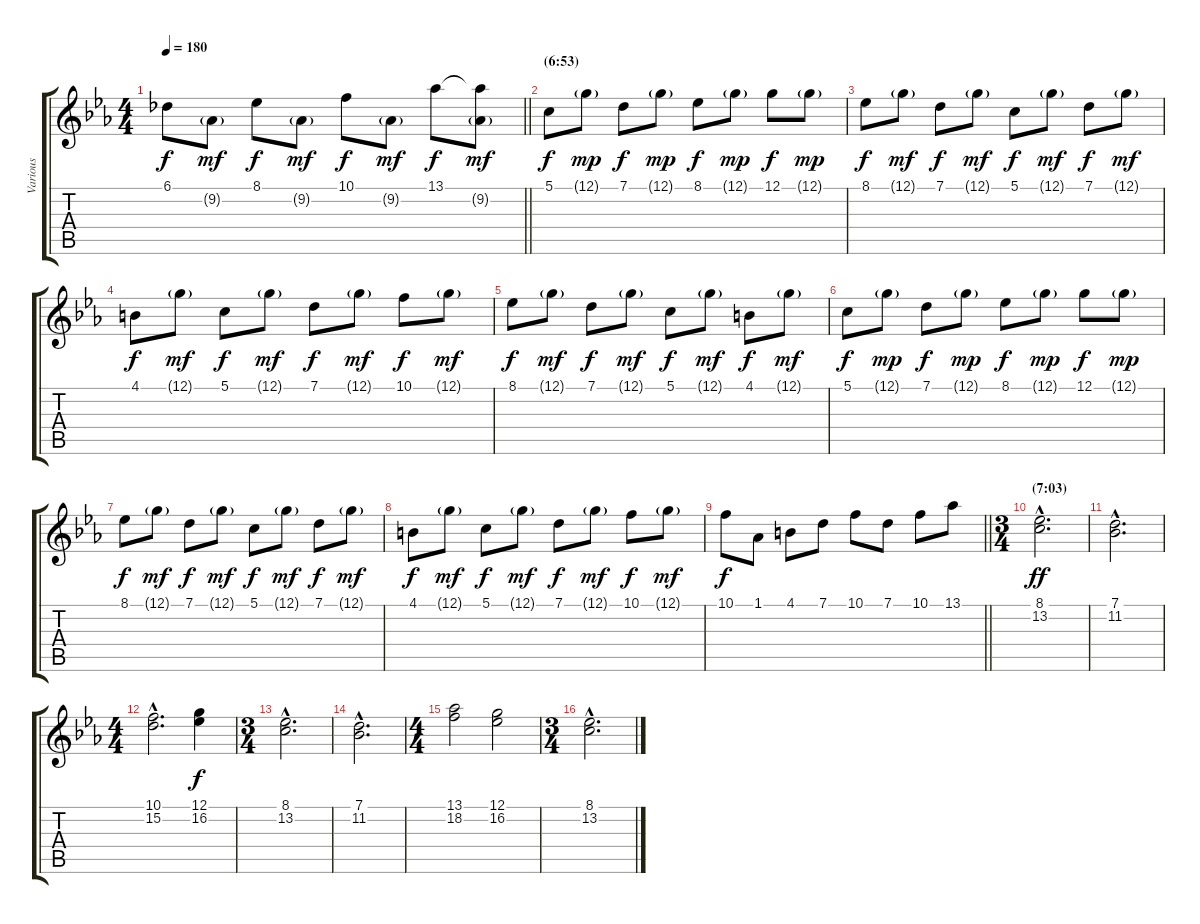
\track ("Various" "Various") {instrument flute}
\staff {score tabs}
\tuning (G4 B3 G3 D3 A2 E2) {hide}
\ts (4 4)
\tempo 180
\clef g2
\barLineRight lightlight
\ks eb
6.1.8{dy f} 9.2{g}.8{dy mf} 8.1.8{dy f} 9.2{g}.8{dy mf} 10.1.8{dy f} 9.2{g}.8{dy mf} 13.1.8{dy f} (13.1{t} 9.2{g}).8{dy mf} |
\section ("" "(6:53)")
5.1.8{dy f} 12.1{g}.8{dy mp} 7.1.8{dy f} 12.1{g}.8{dy mp} 8.1.8{dy f} 12.1{g}.8{dy mp} 12.1.8{dy f} 12.1{g}.8{dy mp} |
8.1.8{dy f} 12.1{g}.8{dy mf} 7.1.8{dy f} 12.1{g}.8{dy mf} 5.1.8{dy f} 12.1{g}.8{dy mf} 7.1.8{dy f} 12.1{g}.8{dy mf} |
4.1.8{dy f} 12.1{g}.8{dy mf} 5.1.8{dy f} 12.1{g}.8{dy mf} 7.1.8{dy f} 12.1{g}.8{dy mf} 10.1.8{dy f} 12.1{g}.8{dy mf} |
8.1.8{dy f} 12.1{g}.8{dy mf} 7.1.8{dy f} 12.1{g}.8{dy mf} 5.1.8{dy f} 12.1{g}.8{dy mf} 4.1.8{dy f} 12.1{g}.8{dy mf} |
5.1.8{dy f} 12.1{g}.8{dy mp} 7.1.8{dy f} 12.1{g}.8{dy mp} 8.1.8{dy f} 12.1{g}.8{dy mp} 12.1.8{dy f} 12.1{g}.8{dy mp} |
8.1.8{dy f} 12.1{g}.8{dy mf} 7.1.8{dy f} 12.1{g}.8{dy mf} 5.1.8{dy f} 12.1{g}.8{dy mf} 7.1.8{dy f} 12.1{g}.8{dy mf} |
4.1.8{dy f} 12.1{g}.8{dy mf} 5.1.8{dy f} 12.1{g}.8{dy mf} 7.1.8{dy f} 12.1{g}.8{dy mf} 10.1.8{dy f} 12.1{g}.8{dy mf} |
\barLineRight lightlight
10.1.8{dy f} 1.1.8 4.1.8 7.1.8 10.1.8 7.1.8 10.1.8 13.1.8 |
\ts (3 4)
\section ("" "(7:03)")
(8.1{hac} 13.2{hac}).2{d dy ff volume 9} |
(7.1{hac} 11.2{hac}).2{d} |
\ts (4 4)
(10.1{hac} 15.2{hac}).2{d} (12.1 16.2).4{dy f} |
\ts (3 4)
(8.1{hac} 13.2{hac}).2{d} |
(7.1{hac} 11.2{hac}).2{d} |
\ts (4 4)
(13.1 18.2).2 (12.1 16.2).2 |
\ts (3 4)
(8.1{hac} 13.2{hac}).2{d}
